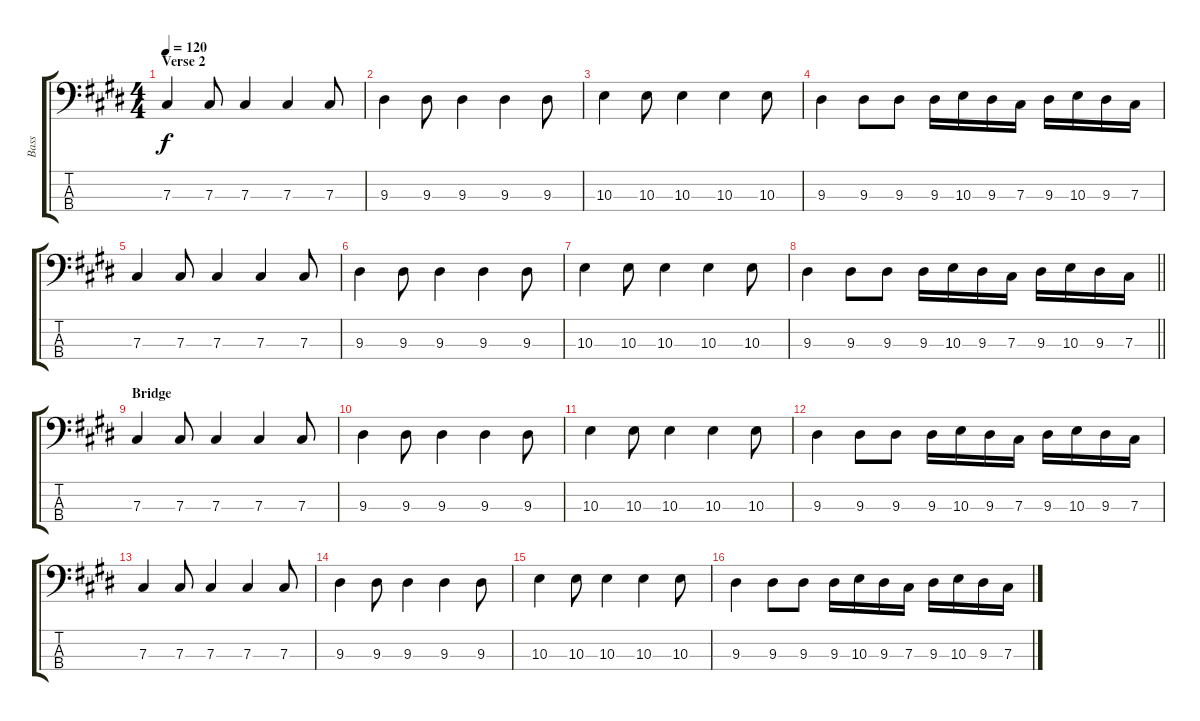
\track ("Bass" "Bass") {instrument electricbassfinger}
\staff {score tabs}
\tuning (E2 B1 Gb1 Db1) {hide}
\ts (4 4)
\section ("" "Verse 2")
\tempo 120
\clef f4
\ks c#minor
7.3.4{dy f} 7.3.8 7.3.4 7.3.4 7.3.8 |
9.3.4 9.3.8 9.3.4 9.3.4 9.3.8 |
10.3.4 10.3.8 10.3.4 10.3.4 10.3.8 |
9.3.4 9.3.8 9.3.8 9.3.16 10.3.16 9.3.16 7.3.16 9.3.16 10.3.16 9.3.16 7.3.16 |
7.3.4 7.3.8 7.3.4 7.3.4 7.3.8 |
9.3.4 9.3.8 9.3.4 9.3.4 9.3.8 |
10.3.4 10.3.8 10.3.4 10.3.4 10.3.8 |
\barLineRight lightlight
9.3.4 9.3.8 9.3.8 9.3.16 10.3.16 9.3.16 7.3.16 9.3.16 10.3.16 9.3.16 7.3.16 |
\section ("" "Bridge")
7.3.4 7.3.8 7.3.4 7.3.4 7.3.8 |
9.3.4 9.3.8 9.3.4 9.3.4 9.3.8 |
10.3.4 10.3.8 10.3.4 10.3.4 10.3.8 |
9.3.4 9.3.8 9.3.8 9.3.16 10.3.16 9.3.16 7.3.16 9.3.16 10.3.16 9.3.16 7.3.16 |
7.3.4 7.3.8 7.3.4 7.3.4 7.3.8 |
9.3.4 9.3.8 9.3.4 9.3.4 9.3.8 |
10.3.4 10.3.8 10.3.4 10.3.4 10.3.8 |
9.3.4 9.3.8 9.3.8 9.3.16 10.3.16 9.3.16 7.3.16 9.3.16 10.3.16 9.3.16 7.3.16
